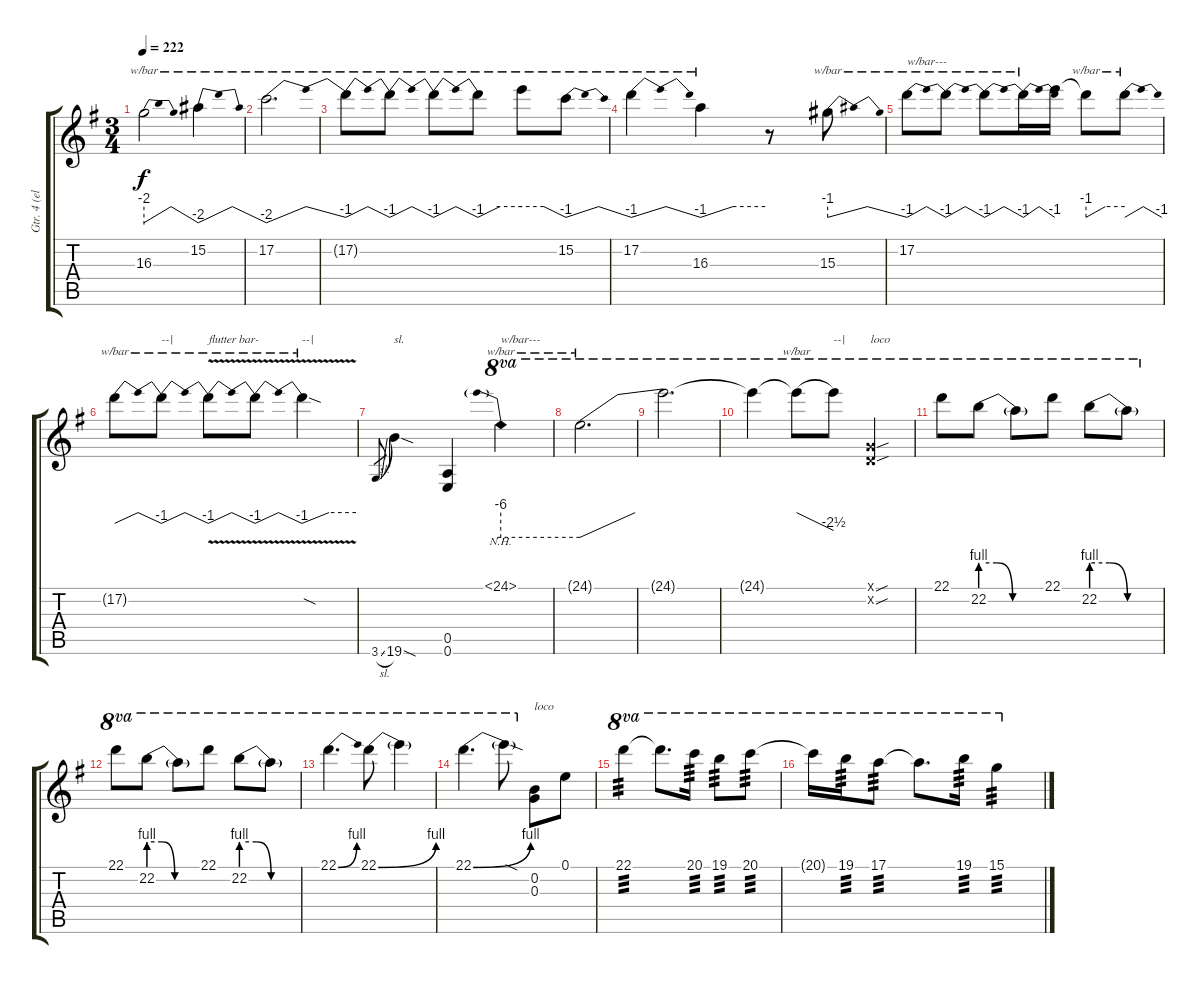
\track ("Gtr. 4 (elec.)" "Gtr. 4 (el") {instrument distortionguitar}
\staff {score tabs}
\tuning (E4 B3 G3 D3 A2 E2) {hide}
\ts (3 4)
\tempo 222
\clef g2
\ks g
16.3.2{tbe (dip default 0 -8 30 0 60 -8) dy f} 15.2.4{tbe (dip default 0 -8 30 0 60 -8)} |
17.2.2{d tbe (dip default 0 -8 10 0 50 0 60 -4)} |
17.2{t}.8{tbe (dip default 0 -4 30 0 60 -4)} 17.2{t}.8{tbe (dip default 0 -4 30 0 60 -4)} 17.2{t}.8{tbe (dip default 0 -4 30 0 60 -4)} 17.2{t}.8{tbe (custom default 0 -4 30 0 60 0)} 17.2{t}.8{tbe (custom default 0 0 30 0 60 -4)} 15.2.8{tbe (dip default 0 -4 30 0 60 -4)} |
17.2.4{tbe (dip default 0 -4 30 0 60 -4)} 16.3.4{tbe (custom default 0 -4 30 0 60 0)} r.8 15.3.8{tbe (dip default 0 -4 30 0 60 -4)} |
17.2.8{tbe (dip default 0 -4 30 0 60 -4) txt "w/bar---"} 17.2{t}.8{tbe (dip default 0 -4 30 0 60 -4)} 17.2{t}.8{tbe (dip default 0 -4 30 0 60 -4)} 17.2{t}.16{tbe (dip default 0 -4 30 0 60 -4)} 17.2{t}.16 17.2{t}.8{tbe (custom default 0 -4 30 0 60 0)} 17.2{t}.8{tbe (dip default 0 -4 30 0 60 -4)} |
17.2{t}.8{tbe (dip default 0 -4 30 0 60 -4)} 17.2{t}.8{tbe (dip default 0 -4 30 0 60 -4) txt "--|"} 17.2{v t}.8{tbe (dip default 0 -4 30 0 60 -4) txt "flutter bar-"} 17.2{v t}.8{tbe (dip default 0 -4 30 0 60 -4)} 17.2{v sod t}.4{tbe (custom default 0 -4 30 0 60 0) txt "--|"} |
3.6{sl}.8{gr} 19.6{sod}.4{txt "sl."} (0.5 0.6).4 24.1{nh}.4{tbe (predive default 0 -24 60 -24) ot 8va txt "w/bar---"} |
24.1{t}.2{d tbe (dive default 0 -24 60 0) ot 8va} |
24.1{t}.2{d ot 8va} |
24.1{t}.4{ot 8va} 24.1{t}.8{tbe (dive default 0 0 60 -10) ot 8va} 24.1{t}.8{ot 8va txt "--|"} (3.1{sou x} 3.2{sou x}).4{ot 8va txt "loco"} |
22.1.8{ot 8va} 22.2{be (custom 0 4 15 4 30 0 60 0)}.8{ot 8va} 22.2{t}.8{ot 8va} 22.1.8{ot 8va} 22.2{be (custom 0 4 15 4 30 0 60 0)}.8{ot 8va} 22.2{t}.8{ot 8va} |
22.1.8{ot 8va} 22.2{be (custom 0 4 15 4 30 0 60 0)}.8{ot 8va} 22.2{t}.8{ot 8va} 22.1.8{ot 8va} 22.2{be (custom 0 4 15 4 30 0 60 0)}.8{ot 8va} 22.2{t}.8{ot 8va} |
22.1{be (bend 0 0 60 4)}.4{d ot 8va} 22.1{be (bend 0 0 60 4)}.8{ot 8va} 22.1{t}.4{ot 8va} |
22.1{be (bend 0 0 60 4)}.4{d ot 8va} 22.1{sod t}.8{ot 8va} (0.2 0.3).8{txt "loco"} 0.1.8 |
22.1.4{ot 8va tp 3} 22.1{t}.8{d ot 8va} 20.1.16{ot 8va tp 3} 19.1.8{ot 8va tp 3} 20.1.8{ot 8va tp 3} |
20.1{t}.16{ot 8va} 19.1.16{ot 8va tp 3} 17.1.8{ot 8va tp 3} 17.1{t}.8{d ot 8va} 19.1.16{ot 8va tp 3} 15.1.4{ot 8va tp 3}
